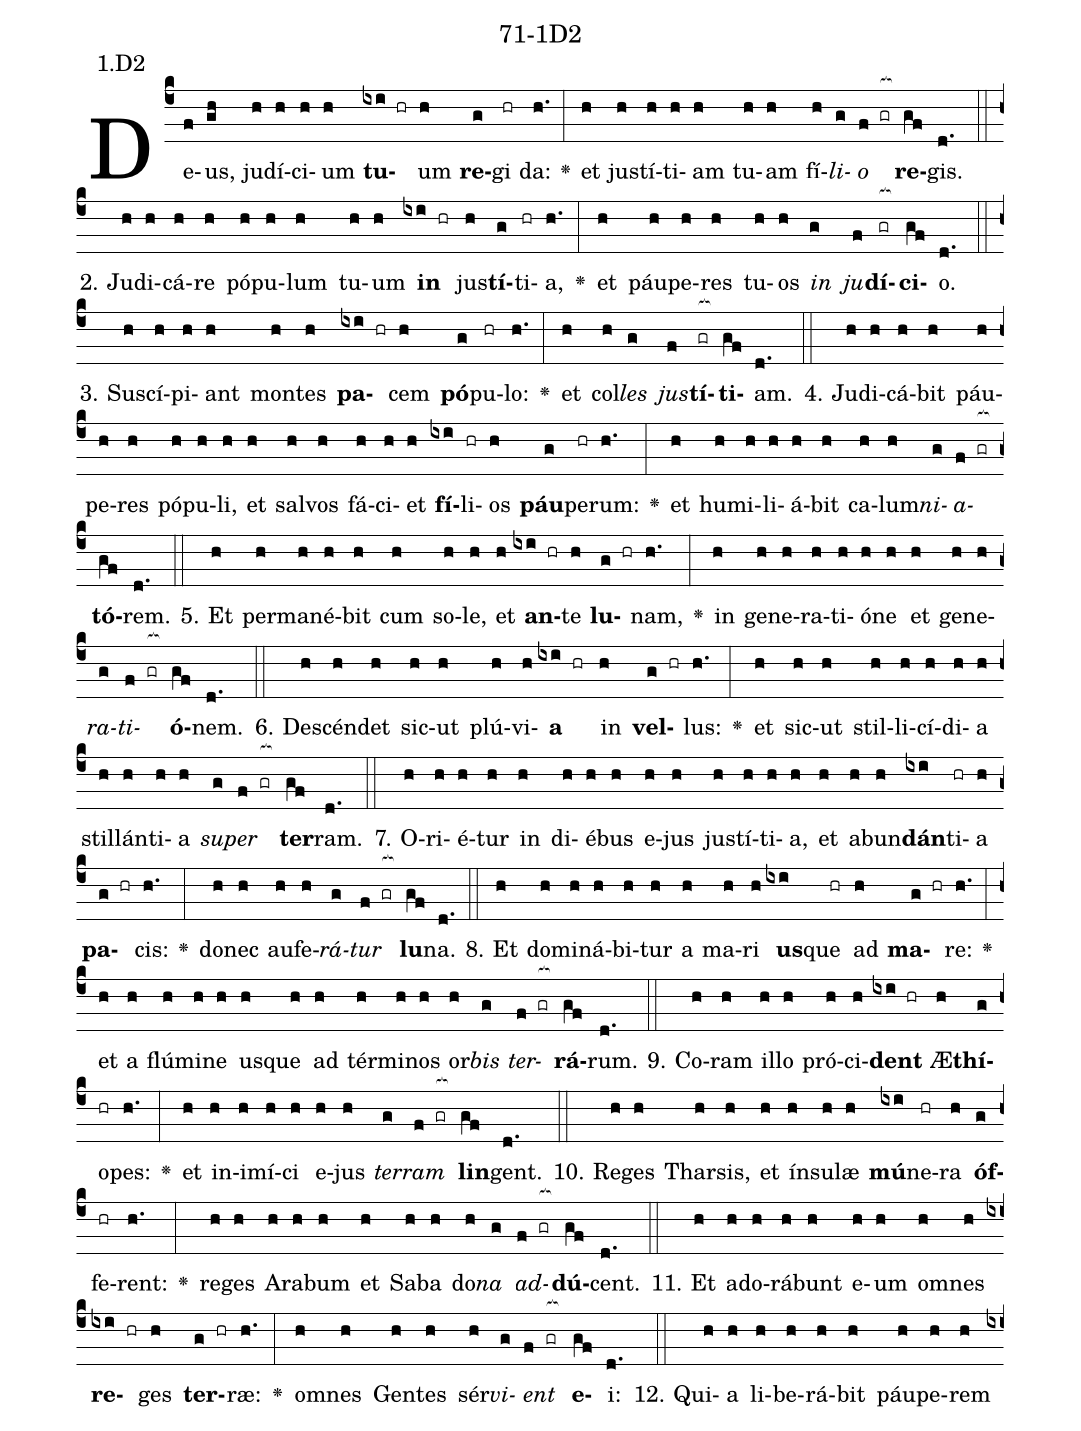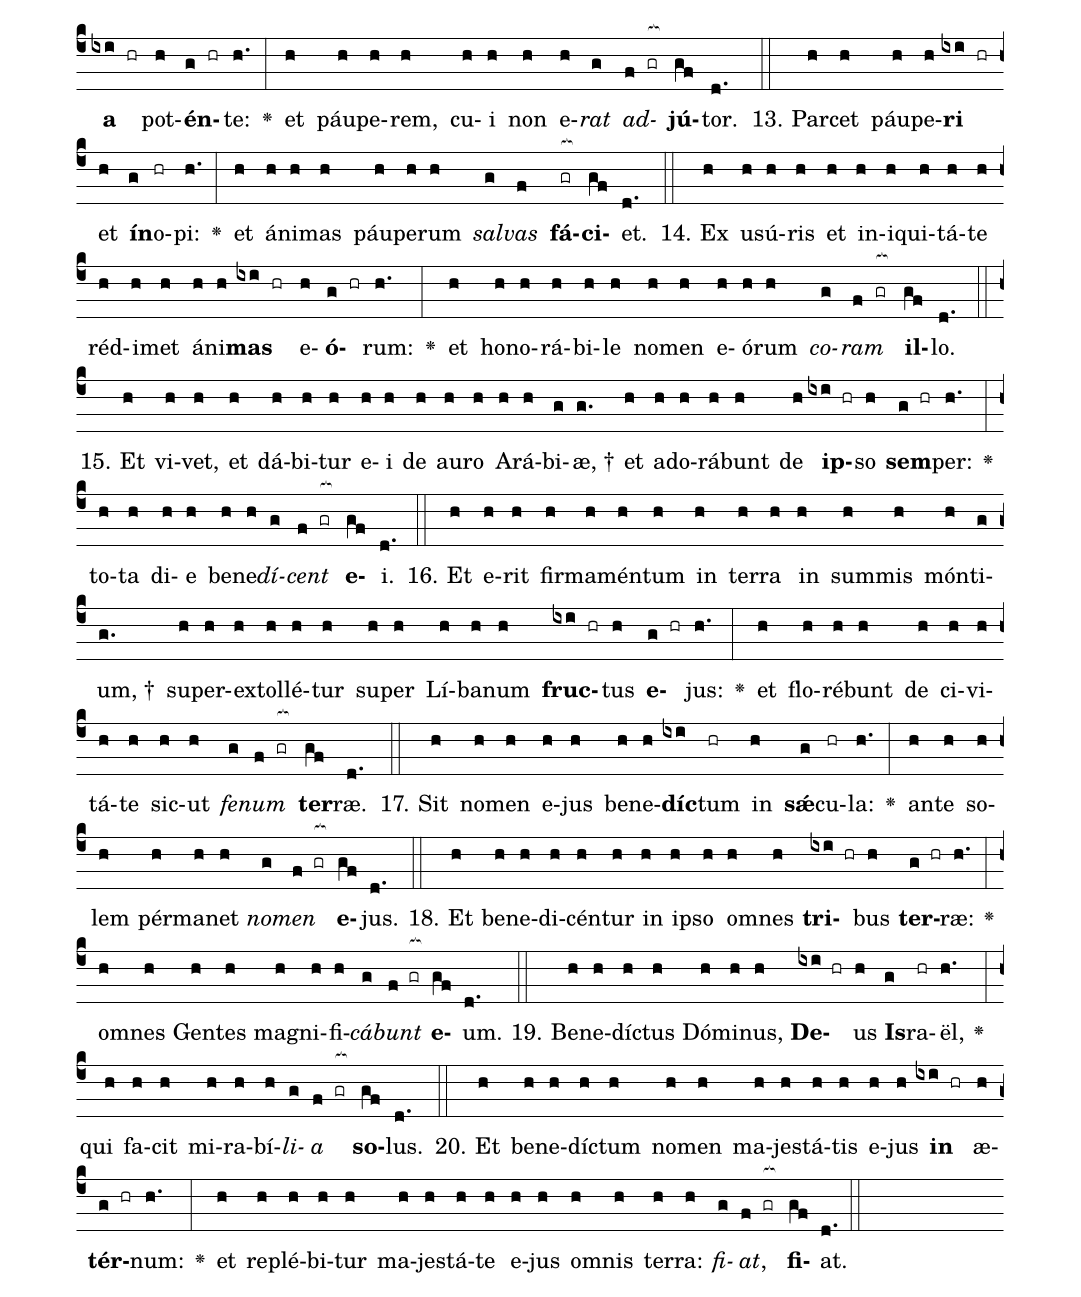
name: 71-1D2;
annotation: 1.D2;
%%
(c4)De(f)us,(gh) ju(h)dí(h)ci(h)um(h) <b>tu</b>(ixi hr)um(h) <b>re</b>(g)gi(hr) da:(h.) <v>\greheightstar</v>(:) et(h) jus(h)tí(h)ti(h)am(h) tu(h)am(h) fí(h)<i>li</i>(g)<i>o</i>(f gr[ocb:1{]) <b>re</b>(gf[ocb:0}])gis.(d.) (::)
2. Ju(h)di(h)cá(h)re(h) pó(h)pu(h)lum(h) tu(h)um(h) <b>in</b>(ixi hr) jus(h)<b>tí</b>(g)ti(hr)a,(h.) <v>\greheightstar</v>(:) et(h) páu(h)pe(h)res(h) tu(h)os(h) <i>in</i>(g) <i>ju</i>(f)<b>dí</b>(gr[ocb:1{])<b>ci</b>(gf[ocb:0}])o.(d.) (::)
3. Su(h)scí(h)pi(h)ant(h) mon(h)tes(h) <b>pa</b>(ixi hr)cem(h) <b>pó</b>(g)pu(hr)lo:(h.) <v>\greheightstar</v>(:) et(h) col(h)<i>les</i>(g) <i>jus</i>(f)<b>tí</b>(gr[ocb:1{])<b>ti</b>(gf[ocb:0}])am.(d.) (::)
4. Ju(h)di(h)cá(h)bit(h) páu(h)pe(h)res(h) pó(h)pu(h)li,(h) et(h) sal(h)vos(h) fá(h)ci(h)et(h) <b>fí</b>(ixi)li(hr)os(h) <b>páu</b>(g)pe(hr)rum:(h.) <v>\greheightstar</v>(:) et(h) hu(h)mi(h)li(h)á(h)bit(h) ca(h)lum(h)<i>ni</i>(g)<i>a</i>(f gr[ocb:1{])<b>tó</b>(gf[ocb:0}])rem.(d.) (::)
5. Et(h) per(h)ma(h)né(h)bit(h) cum(h) so(h)le,(h) et(h) <b>an</b>(ixi hr)te(h) <b>lu</b>(g hr)nam,(h.) <v>\greheightstar</v>(:) in(h) ge(h)ne(h)ra(h)ti(h)ó(h)ne(h) et(h) ge(h)ne(h)<i>ra</i>(g)<i>ti</i>(f gr[ocb:1{])<b>ó</b>(gf[ocb:0}])nem.(d.) (::)
6. De(h)scén(h)det(h) sic(h)ut(h) plú(h)vi(h)<b>a</b>(ixi hr) in(h) <b>vel</b>(g hr)lus:(h.) <v>\greheightstar</v>(:) et(h) sic(h)ut(h) stil(h)li(h)cí(h)di(h)a(h) stil(h)lán(h)ti(h)a(h) <i>su</i>(g)<i>per</i>(f gr[ocb:1{]) <b>ter</b>(gf[ocb:0}])ram.(d.) (::)
7. O(h)ri(h)é(h)tur(h) in(h) di(h)é(h)bus(h) e(h)jus(h) jus(h)tí(h)ti(h)a,(h) et(h) ab(h)un(h)<b>dán</b>(ixi)ti(hr)a(h) <b>pa</b>(g hr)cis:(h.) <v>\greheightstar</v>(:) do(h)nec(h) au(h)fe(h)<i>rá</i>(g)<i>tur</i>(f gr[ocb:1{]) <b>lu</b>(gf[ocb:0}])na.(d.) (::)
8. Et(h) do(h)mi(h)ná(h)bi(h)tur(h) a(h) ma(h)ri(h) <b>us</b>(ixi)que(hr) ad(h) <b>ma</b>(g hr)re:(h.) <v>\greheightstar</v>(:) et(h) a(h) flú(h)mi(h)ne(h) us(h)que(h) ad(h) tér(h)mi(h)nos(h) or(h)<i>bis</i>(g) <i>ter</i>(f gr[ocb:1{])<b>rá</b>(gf[ocb:0}])rum.(d.) (::)
9. Co(h)ram(h) il(h)lo(h) pró(h)ci(h)<b>dent</b>(ixi hr) Æ(h)<b>thí</b>(g)o(hr)pes:(h.) <v>\greheightstar</v>(:) et(h) in(h)i(h)mí(h)ci(h) e(h)jus(h) <i>ter</i>(g)<i>ram</i>(f gr[ocb:1{]) <b>lin</b>(gf[ocb:0}])gent.(d.) (::)
10. Re(h)ges(h) Thar(h)sis,(h) et(h) ín(h)su(h)læ(h) <b>mú</b>(ixi)ne(hr)ra(h) <b>óf</b>(g)fe(hr)rent:(h.) <v>\greheightstar</v>(:) re(h)ges(h) A(h)ra(h)bum(h) et(h) Sa(h)ba(h) do(h)<i>na</i>(g) <i>ad</i>(f gr[ocb:1{])<b>dú</b>(gf[ocb:0}])cent.(d.) (::)
11. Et(h) ad(h)o(h)rá(h)bunt(h) e(h)um(h) om(h)nes(h) <b>re</b>(ixi hr)ges(h) <b>ter</b>(g hr)ræ:(h.) <v>\greheightstar</v>(:) om(h)nes(h) Gen(h)tes(h) sér(h)<i>vi</i>(g)<i>ent</i>(f gr[ocb:1{]) <b>e</b>(gf[ocb:0}])i:(d.) (::)
12. Qui(h)a(h) li(h)be(h)rá(h)bit(h) páu(h)pe(h)rem(h) <b>a</b>(ixi hr) pot(h)<b>én</b>(g hr)te:(h.) <v>\greheightstar</v>(:) et(h) páu(h)pe(h)rem,(h) cu(h)i(h) non(h) e(h)<i>rat</i>(g) <i>ad</i>(f gr[ocb:1{])<b>jú</b>(gf[ocb:0}])tor.(d.) (::)
13. Par(h)cet(h) páu(h)pe(h)<b>ri</b>(ixi hr) et(h) <b>ín</b>(g)o(hr)pi:(h.) <v>\greheightstar</v>(:) et(h) á(h)ni(h)mas(h) páu(h)pe(h)rum(h) <i>sal</i>(g)<i>vas</i>(f) <b>fá</b>(gr[ocb:1{])<b>ci</b>(gf[ocb:0}])et.(d.) (::)
14. Ex(h) u(h)sú(h)ris(h) et(h) in(h)i(h)qui(h)tá(h)te(h) réd(h)i(h)met(h) á(h)ni(h)<b>mas</b>(ixi hr) e(h)<b>ó</b>(g hr)rum:(h.) <v>\greheightstar</v>(:) et(h) ho(h)no(h)rá(h)bi(h)le(h) no(h)men(h) e(h)ó(h)rum(h) <i>co</i>(g)<i>ram</i>(f gr[ocb:1{]) <b>il</b>(gf[ocb:0}])lo.(d.) (::)
15. Et(h) vi(h)vet,(h) et(h) dá(h)bi(h)tur(h) e(h)i(h) de(h) au(h)ro(h) A(h)rá(h)bi(g)æ, †(g.) et(h) ad(h)o(h)rá(h)bunt(h) de(h) <b>ip</b>(ixi hr)so(h) <b>sem</b>(g hr)per:(h.) <v>\greheightstar</v>(:) to(h)ta(h) di(h)e(h) be(h)ne(h)<i>dí</i>(g)<i>cent</i>(f gr[ocb:1{]) <b>e</b>(gf[ocb:0}])i.(d.) (::)
16. Et(h) e(h)rit(h) fir(h)ma(h)mén(h)tum(h) in(h) ter(h)ra(h) in(h) sum(h)mis(h) món(h)ti(g)um, †(g.) su(h)per(h)ex(h)tol(h)lé(h)tur(h) su(h)per(h) Lí(h)ba(h)num(h) <b>fruc</b>(ixi hr)tus(h) <b>e</b>(g hr)jus:(h.) <v>\greheightstar</v>(:) et(h) flo(h)ré(h)bunt(h) de(h) ci(h)vi(h)tá(h)te(h) sic(h)ut(h) <i>fe</i>(g)<i>num</i>(f gr[ocb:1{]) <b>ter</b>(gf[ocb:0}])ræ.(d.) (::)
17. Sit(h) no(h)men(h) e(h)jus(h) be(h)ne(h)<b>díc</b>(ixi)tum(hr) in(h) <b>sǽ</b>(g)cu(hr)la:(h.) <v>\greheightstar</v>(:) an(h)te(h) so(h)lem(h) pér(h)ma(h)net(h) <i>no</i>(g)<i>men</i>(f gr[ocb:1{]) <b>e</b>(gf[ocb:0}])jus.(d.) (::)
18. Et(h) be(h)ne(h)di(h)cén(h)tur(h) in(h) ip(h)so(h) om(h)nes(h) <b>tri</b>(ixi hr)bus(h) <b>ter</b>(g hr)ræ:(h.) <v>\greheightstar</v>(:) om(h)nes(h) Gen(h)tes(h) ma(h)gni(h)fi(h)<i>cá</i>(g)<i>bunt</i>(f gr[ocb:1{]) <b>e</b>(gf[ocb:0}])um.(d.) (::)
19. Be(h)ne(h)díc(h)tus(h) Dó(h)mi(h)nus,(h) <b>De</b>(ixi hr)us(h) <b>Is</b>(g)ra(hr)ël,(h.) <v>\greheightstar</v>(:) qui(h) fa(h)cit(h) mi(h)ra(h)bí(h)<i>li</i>(g)<i>a</i>(f gr[ocb:1{]) <b>so</b>(gf[ocb:0}])lus.(d.) (::)
20. Et(h) be(h)ne(h)díc(h)tum(h) no(h)men(h) ma(h)jes(h)tá(h)tis(h) e(h)jus(h) <b>in</b>(ixi hr) æ(h)<b>tér</b>(g hr)num:(h.) <v>\greheightstar</v>(:) et(h) re(h)plé(h)bi(h)tur(h) ma(h)jes(h)tá(h)te(h) e(h)jus(h) om(h)nis(h) ter(h)ra:(h) <i>fi</i>(g)<i>at</i>,(f gr[ocb:1{]) <b>fi</b>(gf[ocb:0}])at.(d.) (::)
